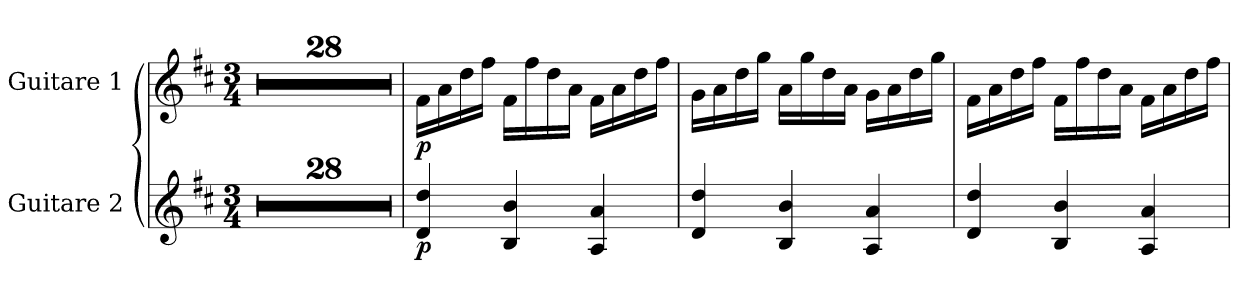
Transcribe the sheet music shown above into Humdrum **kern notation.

**kern	**dynam	**kern	**dynam
*part2	*part2	*part1	*part1
*staff2	*staff2	*staff1	*staff1
*I"Guitare 2	*	*I"Guitare  1	*
*clefG2	*	*clefG2	*
*ITrd7c12	*	*ITrd7c12	*
*k[f#c#]	*	*k[f#c#]	*
*D:	*	*D:	*
*M3/4	*	*M3/4	*
=1	=1	=1	=1
2.r	.	2.r	.
=2	=2	=2	=2
2.r	.	2.r	.
=3	=3	=3	=3
2.r	.	2.r	.
=4	=4	=4	=4
2.r	.	2.r	.
=5	=5	=5	=5
2.r	.	2.r	.
=6	=6	=6	=6
2.r	.	2.r	.
=7	=7	=7	=7
2.r	.	2.r	.
=8	=8	=8	=8
2.r	.	2.r	.
=9	=9	=9	=9
2.r	.	2.r	.
=10	=10	=10	=10
2.r	.	2.r	.
=11	=11	=11	=11
2.r	.	2.r	.
=12	=12	=12	=12
2.r	.	2.r	.
=13	=13	=13	=13
2.r	.	2.r	.
=14	=14	=14	=14
2.r	.	2.r	.
=15	=15	=15	=15
2.r	.	2.r	.
=16	=16	=16	=16
2.r	.	2.r	.
=17	=17	=17	=17
2.r	.	2.r	.
=18	=18	=18	=18
2.r	.	2.r	.
=19	=19	=19	=19
2.r	.	2.r	.
=20	=20	=20	=20
2.r	.	2.r	.
=21	=21	=21	=21
2.r	.	2.r	.
=22	=22	=22	=22
2.r	.	2.r	.
=23	=23	=23	=23
2.r	.	2.r	.
=24	=24	=24	=24
2.r	.	2.r	.
=25	=25	=25	=25
2.r	.	2.r	.
=26	=26	=26	=26
2.r	.	2.r	.
=27	=27	=27	=27
2.r	.	2.r	.
=28	=28	=28	=28
2.r	.	2.r	.
!!LO:LB:g=z
=29	=29	=29	=29
!	!LO:DY:b	!	!LO:DY:b
4D/ 4d/	p	16F#\LL	p
.	.	16A\	.
.	.	16d\	.
.	.	16f#\JJ	.
4BB/ 4B/	.	16F#\LL	.
.	.	16f#\	.
.	.	16d\	.
.	.	16A\JJ	.
4AA/ 4A/	.	16F#\LL	.
.	.	16A\	.
.	.	16d\	.
.	.	16f#\JJ	.
=30	=30	=30	=30
4D/ 4d/	.	16G\LL	.
.	.	16A\	.
.	.	16d\	.
.	.	16g\JJ	.
4BB/ 4B/	.	16A\LL	.
.	.	16g\	.
.	.	16d\	.
.	.	16A\JJ	.
4AA/ 4A/	.	16G\LL	.
.	.	16A\	.
.	.	16d\	.
.	.	16g\JJ	.
=31	=31	=31	=31
4D/ 4d/	.	16F#\LL	.
.	.	16A\	.
.	.	16d\	.
.	.	16f#\JJ	.
4BB/ 4B/	.	16F#\LL	.
.	.	16f#\	.
.	.	16d\	.
.	.	16A\JJ	.
4AA/ 4A/	.	16F#\LL	.
.	.	16A\	.
.	.	16d\	.
.	.	16f#\JJ	.
=	=	=	=
*-	*-	*-	*-
